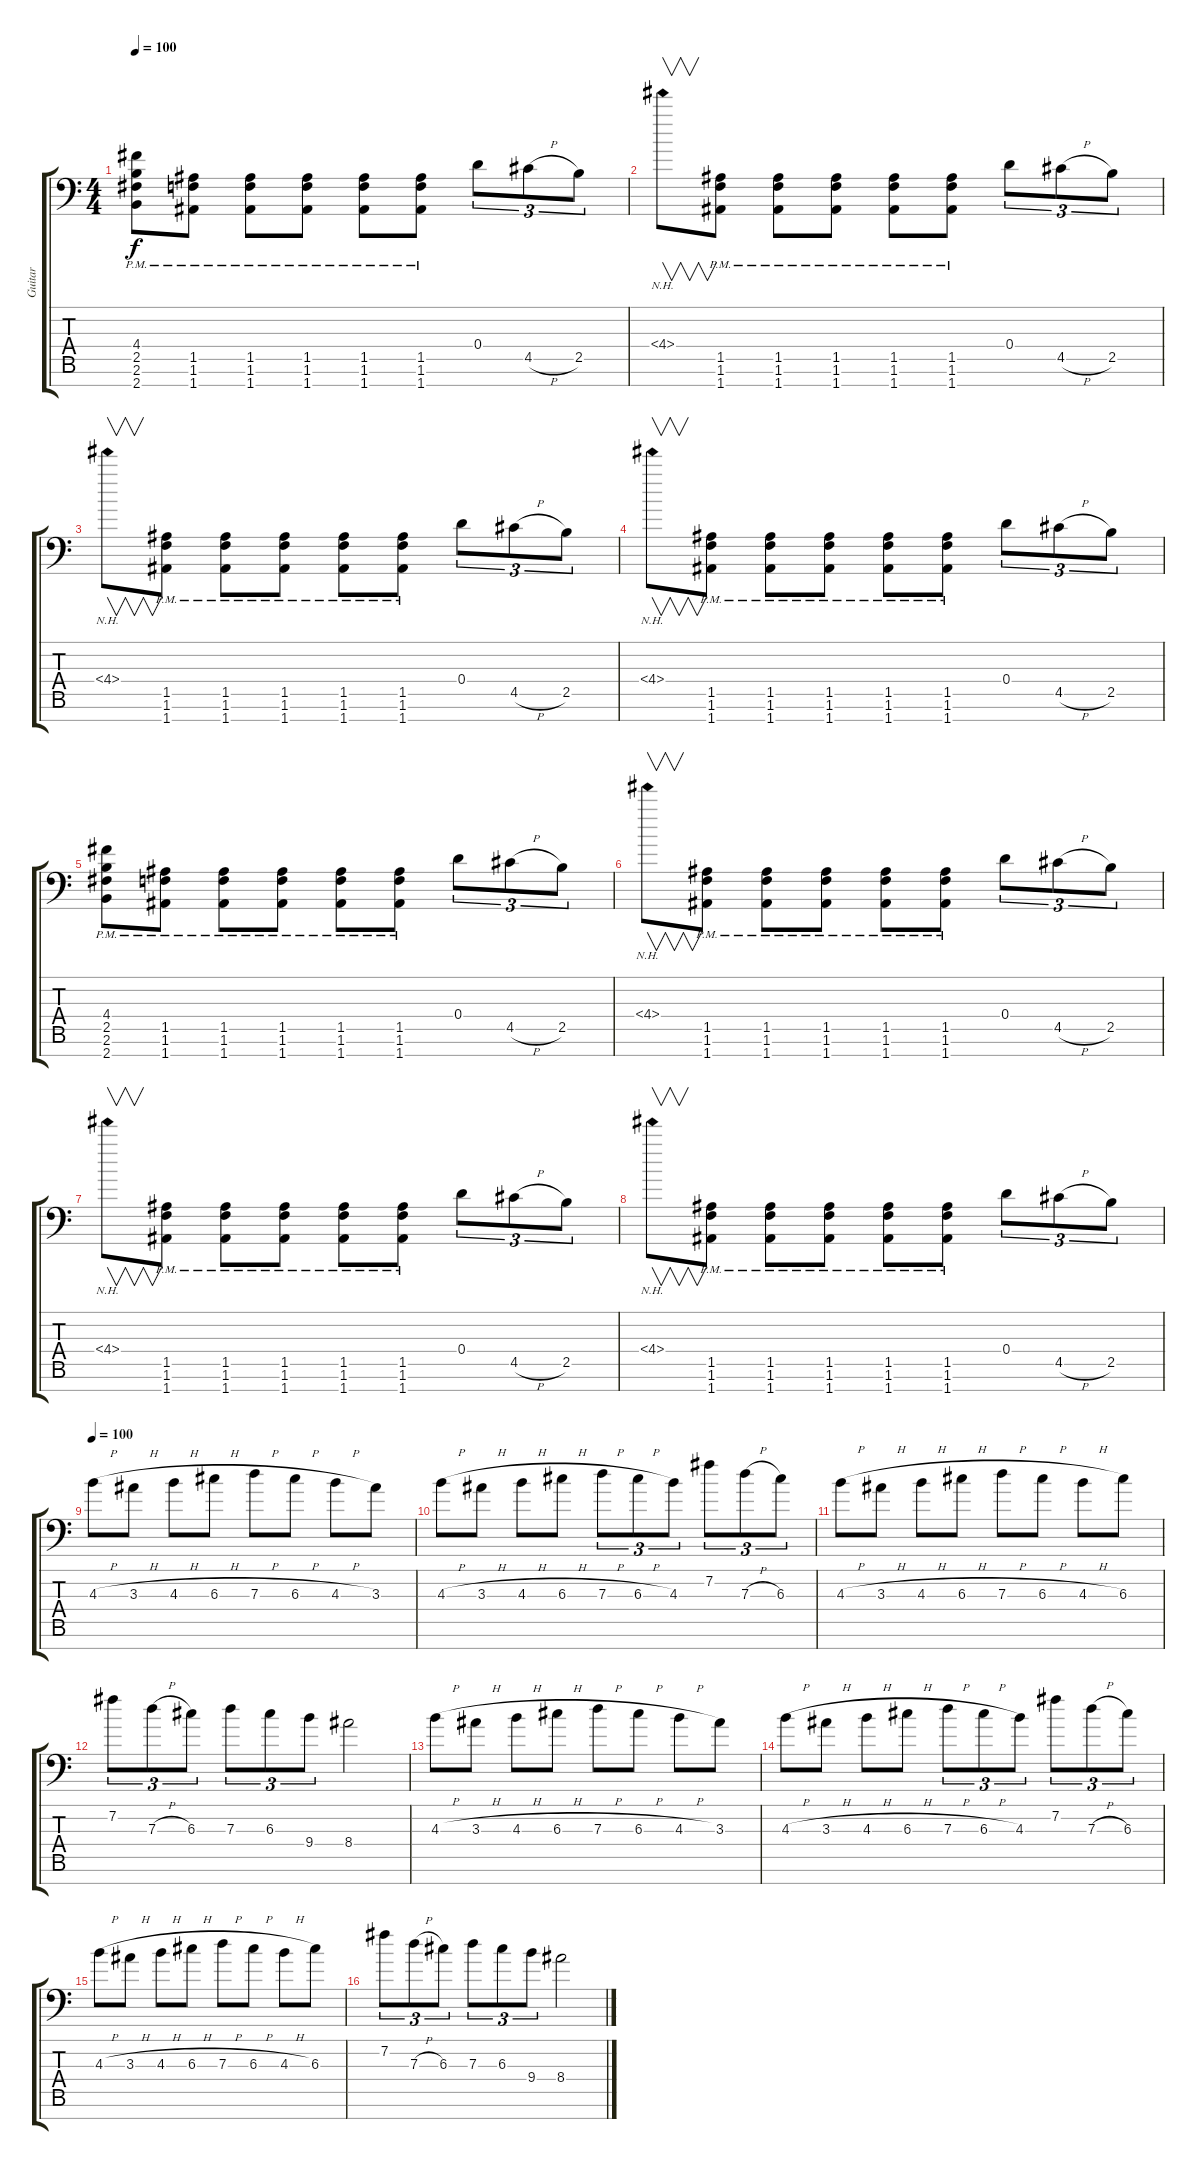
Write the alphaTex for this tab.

\track ("Guitar" "Guitar") {instrument distortionguitar}
\staff {score tabs}
\tuning (E4 B3 G3 D3 A2 E2 A1) {hide}
\ts (4 4)
\tempo 100
\clef f4
\ks c
(4.4{pm} 2.5{pm} 2.6{pm} 2.7{pm}).8{dy f} (1.5{pm} 1.6{pm} 1.7{pm}).8 (1.5{pm} 1.6{pm} 1.7{pm}).8 (1.5{pm} 1.6{pm} 1.7{pm}).8 (1.5{pm} 1.6{pm} 1.7{pm}).8 (1.5{pm} 1.6{pm} 1.7{pm}).8 0.4.8{tu (3 2)} 4.5{h}.8{tu (3 2)} 2.5.8{tu (3 2)} |
4.4{nh}.8{v} (1.5{pm} 1.6{pm} 1.7{pm}).8 (1.5{pm} 1.6{pm} 1.7{pm}).8 (1.5{pm} 1.6{pm} 1.7{pm}).8 (1.5{pm} 1.6{pm} 1.7{pm}).8 (1.5{pm} 1.6{pm} 1.7{pm}).8 0.4.8{tu (3 2)} 4.5{h}.8{tu (3 2)} 2.5.8{tu (3 2)} |
4.4{nh}.8{v} (1.5{pm} 1.6{pm} 1.7{pm}).8 (1.5{pm} 1.6{pm} 1.7{pm}).8 (1.5{pm} 1.6{pm} 1.7{pm}).8 (1.5{pm} 1.6{pm} 1.7{pm}).8 (1.5{pm} 1.6{pm} 1.7{pm}).8 0.4.8{tu (3 2)} 4.5{h}.8{tu (3 2)} 2.5.8{tu (3 2)} |
4.4{nh}.8{v} (1.5{pm} 1.6{pm} 1.7{pm}).8 (1.5{pm} 1.6{pm} 1.7{pm}).8 (1.5{pm} 1.6{pm} 1.7{pm}).8 (1.5{pm} 1.6{pm} 1.7{pm}).8 (1.5{pm} 1.6{pm} 1.7{pm}).8 0.4.8{tu (3 2)} 4.5{h}.8{tu (3 2)} 2.5.8{tu (3 2)} |
(4.4{pm} 2.5{pm} 2.6{pm} 2.7{pm}).8 (1.5{pm} 1.6{pm} 1.7{pm}).8 (1.5{pm} 1.6{pm} 1.7{pm}).8 (1.5{pm} 1.6{pm} 1.7{pm}).8 (1.5{pm} 1.6{pm} 1.7{pm}).8 (1.5{pm} 1.6{pm} 1.7{pm}).8 0.4.8{tu (3 2)} 4.5{h}.8{tu (3 2)} 2.5.8{tu (3 2)} |
4.4{nh}.8{v} (1.5{pm} 1.6{pm} 1.7{pm}).8 (1.5{pm} 1.6{pm} 1.7{pm}).8 (1.5{pm} 1.6{pm} 1.7{pm}).8 (1.5{pm} 1.6{pm} 1.7{pm}).8 (1.5{pm} 1.6{pm} 1.7{pm}).8 0.4.8{tu (3 2)} 4.5{h}.8{tu (3 2)} 2.5.8{tu (3 2)} |
4.4{nh}.8{v} (1.5{pm} 1.6{pm} 1.7{pm}).8 (1.5{pm} 1.6{pm} 1.7{pm}).8 (1.5{pm} 1.6{pm} 1.7{pm}).8 (1.5{pm} 1.6{pm} 1.7{pm}).8 (1.5{pm} 1.6{pm} 1.7{pm}).8 0.4.8{tu (3 2)} 4.5{h}.8{tu (3 2)} 2.5.8{tu (3 2)} |
4.4{nh}.8{v} (1.5{pm} 1.6{pm} 1.7{pm}).8 (1.5{pm} 1.6{pm} 1.7{pm}).8 (1.5{pm} 1.6{pm} 1.7{pm}).8 (1.5{pm} 1.6{pm} 1.7{pm}).8 (1.5{pm} 1.6{pm} 1.7{pm}).8 0.4.8{tu (3 2)} 4.5{h}.8{tu (3 2)} 2.5.8{tu (3 2)} |
\tempo 100
4.3{h}.8 3.3{h}.8 4.3{h}.8 6.3{h}.8 7.3{h}.8 6.3{h}.8 4.3{h}.8 3.3.8 |
4.3{h}.8 3.3{h}.8 4.3{h}.8 6.3{h}.8 7.3{h}.8{tu (3 2)} 6.3{h}.8{tu (3 2)} 4.3.8{tu (3 2)} 7.2.8{tu (3 2)} 7.3{h}.8{tu (3 2)} 6.3.8{tu (3 2)} |
4.3{h}.8 3.3{h}.8 4.3{h}.8 6.3{h}.8 7.3{h}.8 6.3{h}.8 4.3{h}.8 6.3.8 |
7.2.8{tu (3 2)} 7.3{h}.8{tu (3 2)} 6.3.8{tu (3 2)} 7.3.8{tu (3 2)} 6.3.8{tu (3 2)} 9.4.8{tu (3 2)} 8.4.2 |
4.3{h}.8 3.3{h}.8 4.3{h}.8 6.3{h}.8 7.3{h}.8 6.3{h}.8 4.3{h}.8 3.3.8 |
4.3{h}.8 3.3{h}.8 4.3{h}.8 6.3{h}.8 7.3{h}.8{tu (3 2)} 6.3{h}.8{tu (3 2)} 4.3.8{tu (3 2)} 7.2.8{tu (3 2)} 7.3{h}.8{tu (3 2)} 6.3.8{tu (3 2)} |
4.3{h}.8 3.3{h}.8 4.3{h}.8 6.3{h}.8 7.3{h}.8 6.3{h}.8 4.3{h}.8 6.3.8 |
7.2.8{tu (3 2)} 7.3{h}.8{tu (3 2)} 6.3.8{tu (3 2)} 7.3.8{tu (3 2)} 6.3.8{tu (3 2)} 9.4.8{tu (3 2)} 8.4.2
